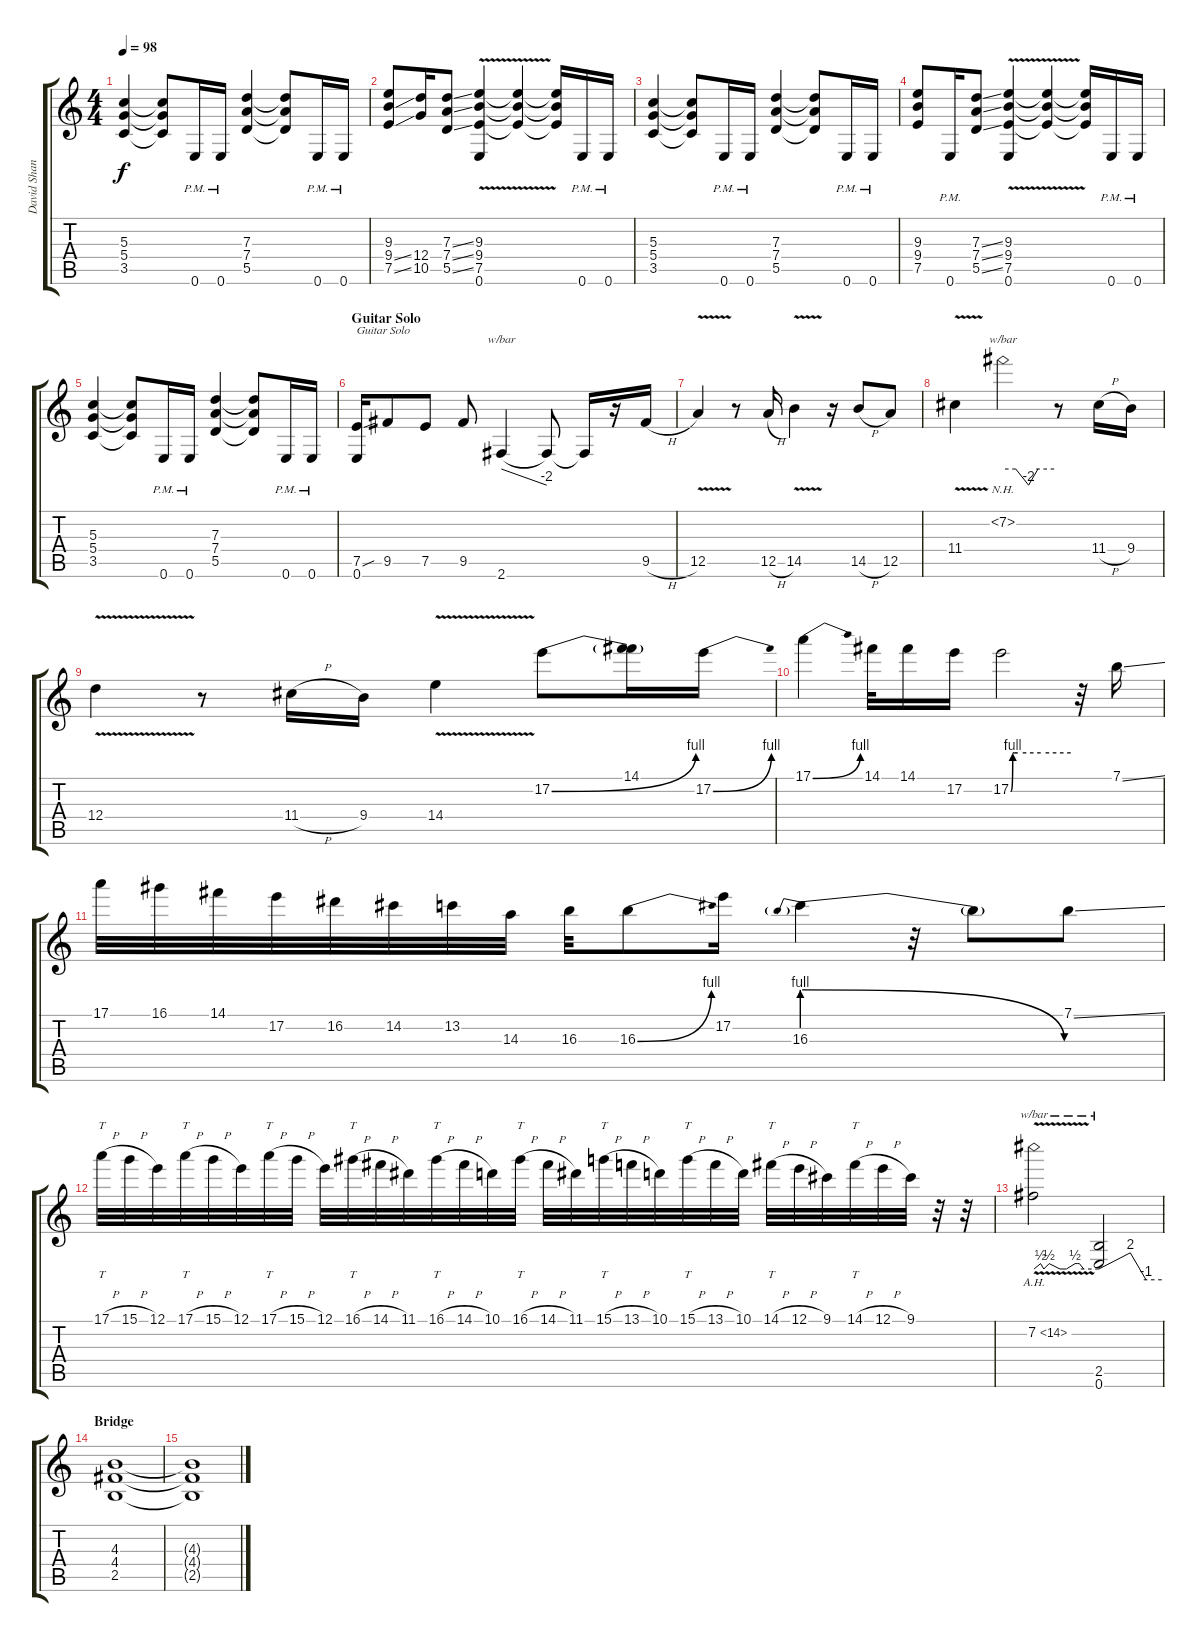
\track ("David Shankle" "David Shan") {instrument overdrivenguitar}
\staff {score tabs}
\tuning (E4 B3 G3 D3 A2 E2) {hide}
\ts (4 4)
\tempo 98
\clef g2
\ks c
(5.3 5.4 3.5).4{dy f} (5.3{t} 5.4{t} 3.5{t}).8 0.6{pm}.16 0.6{pm}.16 (7.3 7.4 5.5).4 (7.3{t} 7.4{t} 5.5{t}).8 0.6{pm}.16 0.6{pm}.16 |
(9.3 9.4{ss} 7.5{ss}).8 (12.4 10.5).16 (7.3{ss} 7.4{ss} 5.5{ss}).8 (9.3{v} 9.4{v} 7.5 0.6).4 (9.3{t} 9.4{t} 7.5{t}).4 (9.3{t} 9.4{t} 7.5{t}).16 0.6{pm}.16 0.6{pm}.16 |
(5.3 5.4 3.5).4 (5.3{t} 5.4{t} 3.5{t}).8 0.6{pm}.16 0.6{pm}.16 (7.3 7.4 5.5).4 (7.3{t} 7.4{t} 5.5{t}).8 0.6{pm}.16 0.6{pm}.16 |
(9.3 9.4 7.5).8 0.6{pm}.16 (7.3{ss} 7.4{ss} 5.5{ss}).8 (9.3{v} 9.4{v} 7.5 0.6).4 (9.3{t} 9.4{t} 7.5{t}).4 (9.3{t} 9.4{t} 7.5{t}).16 0.6{pm}.16 0.6{pm}.16 |
(5.3 5.4 3.5).4 (5.3{t} 5.4{t} 3.5{t}).8 0.6{pm}.16 0.6{pm}.16 (7.3 7.4 5.5).4 (7.3{t} 7.4{t} 5.5{t}).8 0.6{pm}.16 0.6{pm}.16 |
\section ("" "Guitar Solo")
(7.5{sou} 0.6).16{txt "Guitar Solo" volume 10} 9.5.8 7.5.8 9.5.8 2.6.4{tbe (dive default 0 0 60 -8)} 2.6{t}.8 2.6{t}.16 r.16 9.5{h}.16 |
12.5{v}.4 r.8 12.5{h}.16 14.5{v}.4 r.16 14.5{h}.8 12.5.8 |
11.4{v}.4 7.2{nh}.2{tbe (custom default 0 0 15 0 30 -8 41 0 60 0)} r.8 11.4{h}.16 9.4.16 |
12.4{v}.4 r.8 11.4{h}.16 9.4.16 14.4{v}.4 17.2{be (bend 0 0 60 4)}.8 (14.1 17.2{t}).16 17.2{be (bend 0 0 60 4)}.16 |
17.1{be (bend 0 0 60 4)}.4 14.1.32 14.1.16 17.2.16 17.2{be (custom 0 0 2 4 4 4 7 4 30 4 60 4)}.2 r.32 7.1{ss}.16 |
17.1.32 16.1.32 14.1.32 17.2.32 16.2.32 14.2.32 13.2.32 14.3.32 16.3.32 16.3{be (bend 0 0 60 4)}.8 17.2.16 16.3{be (prebendrelease 0 4 60 0)}.4 r.32 16.3{t}.8 7.1{ss}.8 |
17.1{h}.32{tt} 15.1{h}.32 12.1.32 17.1{h}.32{tt} 15.1{h}.32 12.1.32 17.1{h}.32{tt} 15.1{h}.32 12.1.32 16.1{h}.32{tt} 14.1{h}.32 11.1.32 16.1{h}.32{tt} 14.1{h}.32 10.1.32 16.1{h}.32{tt} 14.1{h}.32 11.1.32 15.1{h}.32{tt} 13.1{h}.32 10.1.32 15.1{h}.32{tt} 13.1{h}.32 10.1.32 14.1{h}.32{tt} 12.1{h}.32 9.1.32 14.1{h}.32{tt} 12.1{h}.32 9.1.32 r.32 r.32 |
7.2{ah 7 v}.2{tbe (custom default 0 0 6 2 9 0 14 2 24 0 30 0 38 2 40 2 42 2 46 0 60 0)} (2.5 0.6).2{tbe (custom default 0 0 30 8 45 -4 60 -4)} |
\section ("" "Bridge")
(4.3 4.4 2.5).1{volume 8} |
(4.3{t} 4.4{t} 2.5{t}).1
